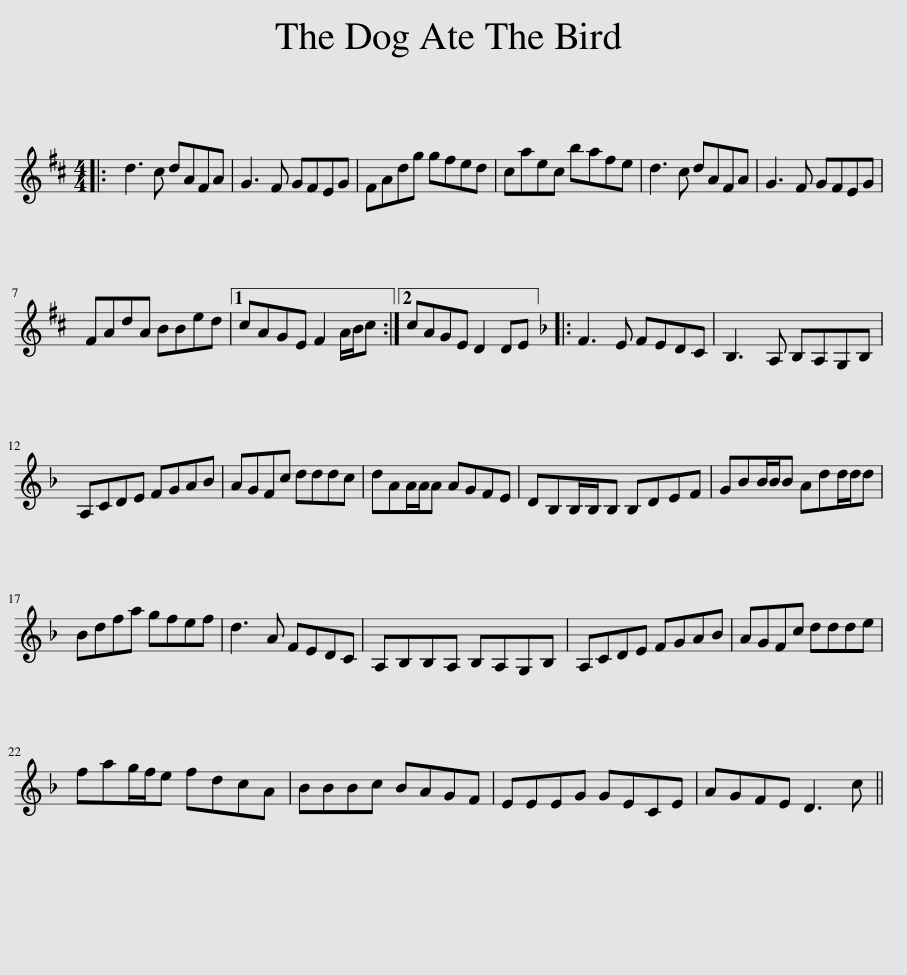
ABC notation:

X:1
L:1/8
M:4/4
I:linebreak $
K:D
V:1 treble
V:1
|: d3 c dAFA | G3 F GFEG | FAdg gfed | caec bafe | d3 c dAFA | %5
 G3 F GFEG |$ FAdA BBed |1 cAGE F2 A/B/c :|2 cAGE D2 DE |:[K:Dmin] F3 E FEDC | %10
 B,3 A, B,A,G,B, |$ A,CDE FGAB | AGFc dddc | dAA/A/A AGFE | DB,B,/B,/B, B,DEF | %15
 GBB/B/B Add/d/d |$ Bdfa gfef | d3 A FEDC | A,B,B,A, B,A,G,B, | A,CDE FGAB | %20
 AGFc ddde |$ fag/f/e fdcA | BBBc BAGF | EEEG GECE | AGFE D3 c || %25
